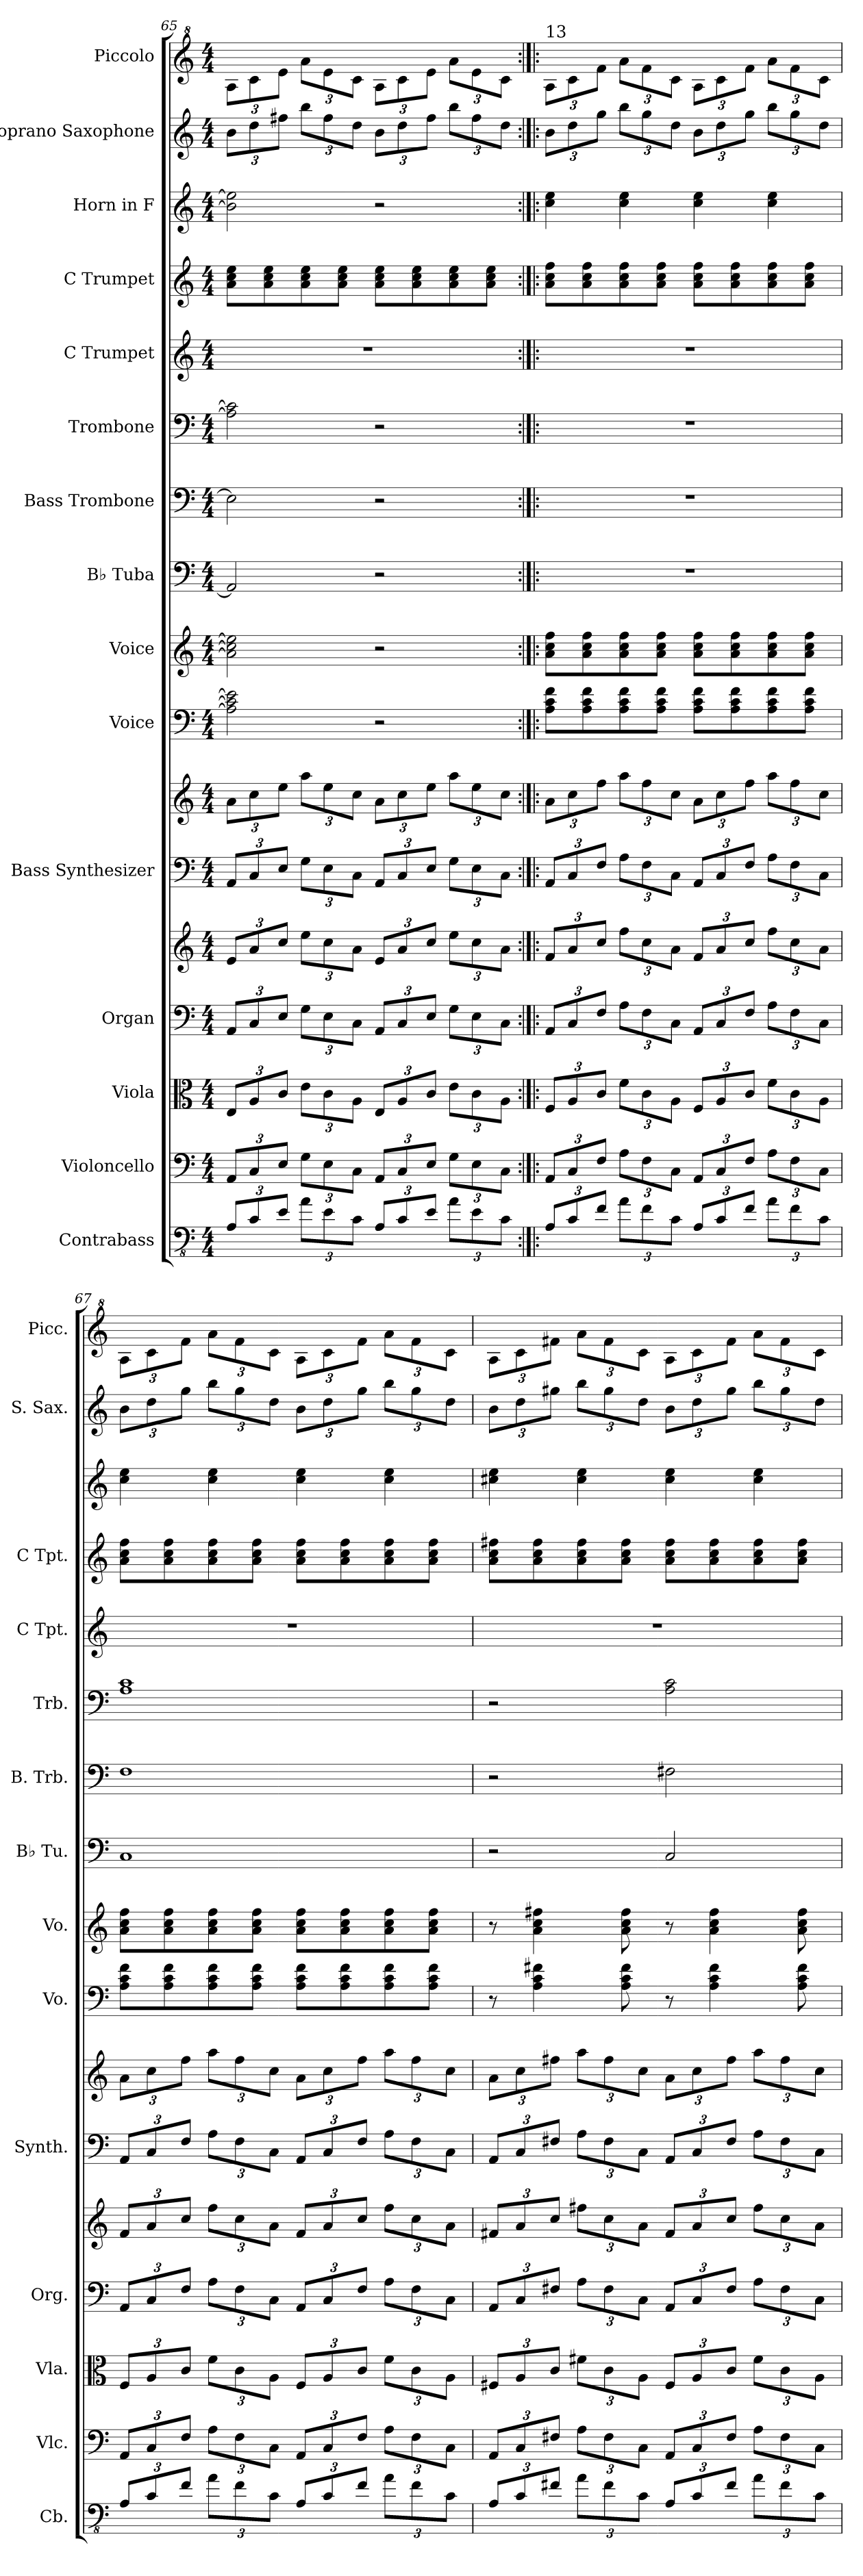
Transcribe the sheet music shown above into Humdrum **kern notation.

**kern	**kern	**kern	**kern	**kern	**kern	**kern	**kern	**kern	**kern	**kern	**kern	**kern	**kern	**kern	**kern	**kern
*part15	*part14	*part13	*part12	*part12	*part11	*part11	*part10	*part9	*part8	*part7	*part6	*part5	*part4	*part3	*part2	*part1
*staff17	*staff16	*staff15	*staff14	*staff13	*staff12	*staff11	*staff10	*staff9	*staff8	*staff7	*staff6	*staff5	*staff4	*staff3	*staff2	*staff1
*I"Contrabass	*I"Violoncello	*I"Viola	*I"Organ	*	*I"Bass Synthesizer	*	*I"Voice	*I"Voice	*I"B♭ Tuba	*I"Bass Trombone	*I"Trombone	*I"C Trumpet	*I"C Trumpet	*I"Horn in F	*I"Soprano Saxophone	*I"Piccolo
*I'Cb.	*I'Vlc.	*I'Vla.	*I'Org.	*	*I'Synth.	*	*I'Vo.	*I'Vo.	*I'B♭ Tu.	*I'B. Trb.	*I'Trb.	*I'C Tpt.	*I'C Tpt.	*	*I'S. Sax.	*I'Picc.
!!LO:PB:g=z
*clefFv4	*clefF4	*clefC3	*clefF4	*clefG2	*clefF4	*clefG2	*clefF4	*clefG2	*clefF4	*clefF4	*clefF4	*clefG2	*clefG2	*clefG2	*clefG2	*clefG^2
*ITrd7c12	*	*	*	*	*	*	*	*	*	*	*	*	*	*ITrd4c7	*ITrd1c2	*ITrd-7c-12
*k[]	*k[]	*k[]	*k[]	*k[]	*k[]	*k[]	*k[]	*k[]	*k[]	*k[]	*k[]	*k[]	*k[]	*k[b-]	*k[b-e-]	*k[]
*M4/4	*M4/4	*M4/4	*M4/4	*M4/4	*M4/4	*M4/4	*M4/4	*M4/4	*M4/4	*M4/4	*M4/4	*M4/4	*M4/4	*M4/4	*M4/4	*M4/4
*Xbrackettup	*Xbrackettup	*Xbrackettup	*Xbrackettup	*Xbrackettup	*Xbrackettup	*Xbrackettup	*	*	*	*	*	*	*	*	*Xbrackettup	*Xbrackettup
=65	=65	=65	=65	=65	=65	=65	=65	=65	=65	=65	=65	=65	=65	=65	=65	=65
12AAA/L	12AA/L	12E/L	12AA/L	12e/L	12AA/L	12a\L	2A\] 2c\] 2e\]	2a\] 2cc\] 2ee\]	2AA/]	2E\]	2A\] 2c\]	1r	8a\ 8cc\ 8ee\L	2e\] 2a\]	12a\L	12aa\L
12CC/	12C/	12A/	12C/	12a/	12C/	12cc\	.	.	.	.	.	.	.	.	12cc\	12ccc\
.	.	.	.	.	.	.	.	.	.	.	.	.	8a\ 8cc\ 8ee\	.	.	.
12EE/J	12E/J	12c/J	12E/J	12cc/J	12E/J	12ee\J	.	.	.	.	.	.	.	.	12een\J	12eee\J
12AA\L	12G\L	12e\L	12G\L	12ee\L	12G\L	12aa\L	.	.	.	.	.	.	8a\ 8cc\ 8ee\	.	12aa\L	12aaa\L
12EE\	12E\	12c\	12E\	12cc\	12E\	12ee\	.	.	.	.	.	.	.	.	12ee\	12eee\
.	.	.	.	.	.	.	.	.	.	.	.	.	8a\ 8cc\ 8ee\J	.	.	.
12CC\J	12C\J	12A\J	12C\J	12a\J	12C\J	12cc\J	.	.	.	.	.	.	.	.	12cc\J	12ccc\J
12AAA/L	12AA/L	12E/L	12AA/L	12e/L	12AA/L	12a\L	2r	2r	2r	2r	2r	.	8a\ 8cc\ 8ee\L	2r	12a\L	12aa\L
12CC/	12C/	12A/	12C/	12a/	12C/	12cc\	.	.	.	.	.	.	.	.	12cc\	12ccc\
.	.	.	.	.	.	.	.	.	.	.	.	.	8a\ 8cc\ 8ee\	.	.	.
12EE/J	12E/J	12c/J	12E/J	12cc/J	12E/J	12ee\J	.	.	.	.	.	.	.	.	12ee\J	12eee\J
12AA\L	12G\L	12e\L	12G\L	12ee\L	12G\L	12aa\L	.	.	.	.	.	.	8a\ 8cc\ 8ee\	.	12aa\L	12aaa\L
12EE\	12E\	12c\	12E\	12cc\	12E\	12ee\	.	.	.	.	.	.	.	.	12ee\	12eee\
.	.	.	.	.	.	.	.	.	.	.	.	.	8a\ 8cc\ 8ee\J	.	.	.
12CC\J	12C\J	12A\J	12C\J	12a\J	12C\J	12cc\J	.	.	.	.	.	.	.	.	12cc\J	12ccc\J
=66:|!|:	=66:|!|:	=66:|!|:	=66:|!|:	=66:|!|:	=66:|!|:	=66:|!|:	=66:|!|:	=66:|!|:	=66:|!|:	=66:|!|:	=66:|!|:	=66:|!|:	=66:|!|:	=66:|!|:	=66:|!|:	=66:|!|:
!	!	!	!	!	!	!	!	!	!	!	!	!	!	!	!	!LO:TX:t=13
12AAA/L	12AA/L	12F/L	12AA/L	12f/L	12AA/L	12a\L	8A\ 8c\ 8f\L	8a\ 8cc\ 8ff\L	1r	1r	1r	1r	8a\ 8cc\ 8ff\L	4f\ 4a\	12a\L	12aa\L
12CC/	12C/	12A/	12C/	12a/	12C/	12cc\	.	.	.	.	.	.	.	.	12cc\	12ccc\
.	.	.	.	.	.	.	8A\ 8c\ 8f\	8a\ 8cc\ 8ff\	.	.	.	.	8a\ 8cc\ 8ff\	.	.	.
12FF/J	12F/J	12c/J	12F/J	12cc/J	12F/J	12ff\J	.	.	.	.	.	.	.	.	12ff\J	12fff\J
12AA\L	12A\L	12f\L	12A\L	12ff\L	12A\L	12aa\L	8A\ 8c\ 8f\	8a\ 8cc\ 8ff\	.	.	.	.	8a\ 8cc\ 8ff\	4f\ 4a\	12aa\L	12aaa\L
12FF\	12F\	12c\	12F\	12cc\	12F\	12ff\	.	.	.	.	.	.	.	.	12ff\	12fff\
.	.	.	.	.	.	.	8A\ 8c\ 8f\J	8a\ 8cc\ 8ff\J	.	.	.	.	8a\ 8cc\ 8ff\J	.	.	.
12CC\J	12C\J	12A\J	12C\J	12a\J	12C\J	12cc\J	.	.	.	.	.	.	.	.	12cc\J	12ccc\J
12AAA/L	12AA/L	12F/L	12AA/L	12f/L	12AA/L	12a\L	8A\ 8c\ 8f\L	8a\ 8cc\ 8ff\L	.	.	.	.	8a\ 8cc\ 8ff\L	4f\ 4a\	12a\L	12aa\L
12CC/	12C/	12A/	12C/	12a/	12C/	12cc\	.	.	.	.	.	.	.	.	12cc\	12ccc\
.	.	.	.	.	.	.	8A\ 8c\ 8f\	8a\ 8cc\ 8ff\	.	.	.	.	8a\ 8cc\ 8ff\	.	.	.
12FF/J	12F/J	12c/J	12F/J	12cc/J	12F/J	12ff\J	.	.	.	.	.	.	.	.	12ff\J	12fff\J
12AA\L	12A\L	12f\L	12A\L	12ff\L	12A\L	12aa\L	8A\ 8c\ 8f\	8a\ 8cc\ 8ff\	.	.	.	.	8a\ 8cc\ 8ff\	4f\ 4a\	12aa\L	12aaa\L
12FF\	12F\	12c\	12F\	12cc\	12F\	12ff\	.	.	.	.	.	.	.	.	12ff\	12fff\
.	.	.	.	.	.	.	8A\ 8c\ 8f\J	8a\ 8cc\ 8ff\J	.	.	.	.	8a\ 8cc\ 8ff\J	.	.	.
12CC\J	12C\J	12A\J	12C\J	12a\J	12C\J	12cc\J	.	.	.	.	.	.	.	.	12cc\J	12ccc\J
!!LO:PB:g=z
=67	=67	=67	=67	=67	=67	=67	=67	=67	=67	=67	=67	=67	=67	=67	=67	=67
12AAA/L	12AA/L	12F/L	12AA/L	12f/L	12AA/L	12a\L	8A\ 8c\ 8f\L	8a\ 8cc\ 8ff\L	1C	1F	1A 1c	1r	8a\ 8cc\ 8ff\L	4f\ 4a\	12a\L	12aa\L
12CC/	12C/	12A/	12C/	12a/	12C/	12cc\	.	.	.	.	.	.	.	.	12cc\	12ccc\
.	.	.	.	.	.	.	8A\ 8c\ 8f\	8a\ 8cc\ 8ff\	.	.	.	.	8a\ 8cc\ 8ff\	.	.	.
12FF/J	12F/J	12c/J	12F/J	12cc/J	12F/J	12ff\J	.	.	.	.	.	.	.	.	12ff\J	12fff\J
12AA\L	12A\L	12f\L	12A\L	12ff\L	12A\L	12aa\L	8A\ 8c\ 8f\	8a\ 8cc\ 8ff\	.	.	.	.	8a\ 8cc\ 8ff\	4f\ 4a\	12aa\L	12aaa\L
12FF\	12F\	12c\	12F\	12cc\	12F\	12ff\	.	.	.	.	.	.	.	.	12ff\	12fff\
.	.	.	.	.	.	.	8A\ 8c\ 8f\J	8a\ 8cc\ 8ff\J	.	.	.	.	8a\ 8cc\ 8ff\J	.	.	.
12CC\J	12C\J	12A\J	12C\J	12a\J	12C\J	12cc\J	.	.	.	.	.	.	.	.	12cc\J	12ccc\J
12AAA/L	12AA/L	12F/L	12AA/L	12f/L	12AA/L	12a\L	8A\ 8c\ 8f\L	8a\ 8cc\ 8ff\L	.	.	.	.	8a\ 8cc\ 8ff\L	4f\ 4a\	12a\L	12aa\L
12CC/	12C/	12A/	12C/	12a/	12C/	12cc\	.	.	.	.	.	.	.	.	12cc\	12ccc\
.	.	.	.	.	.	.	8A\ 8c\ 8f\	8a\ 8cc\ 8ff\	.	.	.	.	8a\ 8cc\ 8ff\	.	.	.
12FF/J	12F/J	12c/J	12F/J	12cc/J	12F/J	12ff\J	.	.	.	.	.	.	.	.	12ff\J	12fff\J
12AA\L	12A\L	12f\L	12A\L	12ff\L	12A\L	12aa\L	8A\ 8c\ 8f\	8a\ 8cc\ 8ff\	.	.	.	.	8a\ 8cc\ 8ff\	4f\ 4a\	12aa\L	12aaa\L
12FF\	12F\	12c\	12F\	12cc\	12F\	12ff\	.	.	.	.	.	.	.	.	12ff\	12fff\
.	.	.	.	.	.	.	8A\ 8c\ 8f\J	8a\ 8cc\ 8ff\J	.	.	.	.	8a\ 8cc\ 8ff\J	.	.	.
12CC\J	12C\J	12A\J	12C\J	12a\J	12C\J	12cc\J	.	.	.	.	.	.	.	.	12cc\J	12ccc\J
=68	=68	=68	=68	=68	=68	=68	=68	=68	=68	=68	=68	=68	=68	=68	=68	=68
12AAA/L	12AA/L	12F#X/L	12AA/L	12f#X/L	12AA/L	12a\L	8r	8r	2r	2r	2r	1r	8a\ 8cc\ 8ff#X\L	4f#X\ 4a\	12a\L	12aa\L
12CC/	12C/	12A/	12C/	12a/	12C/	12cc\	.	.	.	.	.	.	.	.	12cc\	12ccc\
.	.	.	.	.	.	.	4A\ 4c\ 4f#X\	4a\ 4cc\ 4ff#X\	.	.	.	.	8a\ 8cc\ 8ff#\	.	.	.
12FF#X/J	12F#X/J	12c/J	12F#X/J	12cc/J	12F#X/J	12ff#X\J	.	.	.	.	.	.	.	.	12ff#X\J	12fff#X\J
12AA\L	12A\L	12f#X\L	12A\L	12ff#X\L	12A\L	12aa\L	.	.	.	.	.	.	8a\ 8cc\ 8ff#\	4f#\ 4a\	12aa\L	12aaa\L
12FF#\	12F#\	12c\	12F#\	12cc\	12F#\	12ff#\	.	.	.	.	.	.	.	.	12ff#\	12fff#\
.	.	.	.	.	.	.	8A\ 8c\ 8f#\	8a\ 8cc\ 8ff#\	.	.	.	.	8a\ 8cc\ 8ff#\J	.	.	.
12CC\J	12C\J	12A\J	12C\J	12a\J	12C\J	12cc\J	.	.	.	.	.	.	.	.	12cc\J	12ccc\J
12AAA/L	12AA/L	12F#/L	12AA/L	12f#/L	12AA/L	12a\L	8r	8r	2C/	2F#X\	2A\ 2c\	.	8a\ 8cc\ 8ff#\L	4f#\ 4a\	12a\L	12aa\L
12CC/	12C/	12A/	12C/	12a/	12C/	12cc\	.	.	.	.	.	.	.	.	12cc\	12ccc\
.	.	.	.	.	.	.	4A\ 4c\ 4f#\	4a\ 4cc\ 4ff#\	.	.	.	.	8a\ 8cc\ 8ff#\	.	.	.
12FF#/J	12F#/J	12c/J	12F#/J	12cc/J	12F#/J	12ff#\J	.	.	.	.	.	.	.	.	12ff#\J	12fff#\J
12AA\L	12A\L	12f#\L	12A\L	12ff#\L	12A\L	12aa\L	.	.	.	.	.	.	8a\ 8cc\ 8ff#\	4f#\ 4a\	12aa\L	12aaa\L
12FF#\	12F#\	12c\	12F#\	12cc\	12F#\	12ff#\	.	.	.	.	.	.	.	.	12ff#\	12fff#\
.	.	.	.	.	.	.	8A\ 8c\ 8f#\	8a\ 8cc\ 8ff#\	.	.	.	.	8a\ 8cc\ 8ff#\J	.	.	.
12CC\J	12C\J	12A\J	12C\J	12a\J	12C\J	12cc\J	.	.	.	.	.	.	.	.	12cc\J	12ccc\J
=	=	=	=	=	=	=	=	=	=	=	=	=	=	=	=	=
*-	*-	*-	*-	*-	*-	*-	*-	*-	*-	*-	*-	*-	*-	*-	*-	*-
